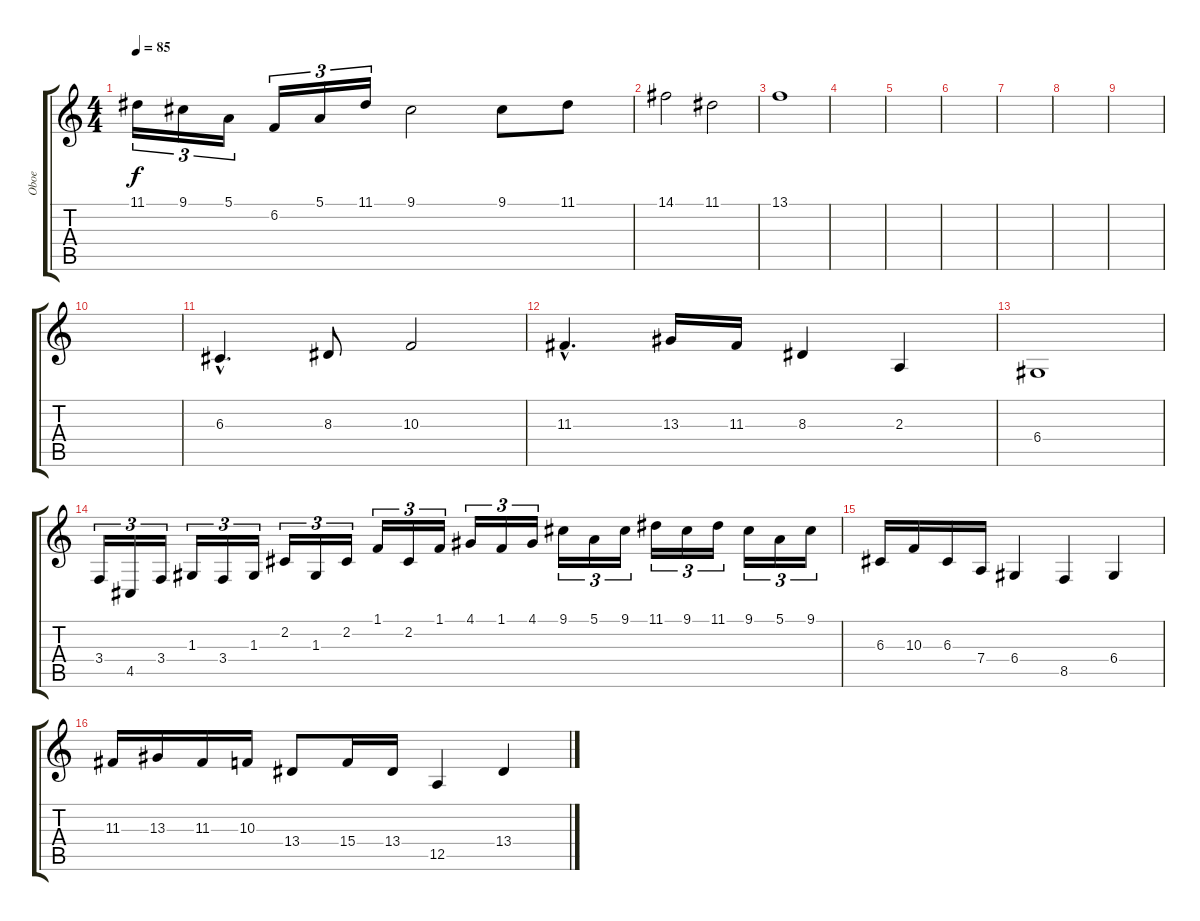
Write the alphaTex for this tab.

\track ("Oboe" "Oboe") {instrument oboe}
\staff {score tabs}
\tuning (E4 B3 G3 D3 A2 E2) {hide}
\ts (4 4)
\tempo 85
\clef g2
\ks c
11.1.16{tu (3 2) dy f} 9.1.16{tu (3 2)} 5.1.16{tu (3 2)} 6.2.16{tu (3 2)} 5.1.16{tu (3 2)} 11.1.16{tu (3 2)} 9.1.2 9.1.8 11.1.8 |
14.1.2 11.1.2 |
13.1.1 |
|
|
|
|
|
|
|
6.3{hac}.4{d} 8.3.8 10.3.2 |
11.3{hac}.4{d} 13.3.16 11.3.16 8.3.4 2.3.4 |
6.4.1 |
3.4.16{tu (3 2)} 4.5.16{tu (3 2)} 3.4.16{tu (3 2)} 1.3.16{tu (3 2)} 3.4.16{tu (3 2)} 1.3.16{tu (3 2)} 2.2.16{tu (3 2)} 1.3.16{tu (3 2)} 2.2.16{tu (3 2)} 1.1.16{tu (3 2)} 2.2.16{tu (3 2)} 1.1.16{tu (3 2)} 4.1.16{tu (3 2)} 1.1.16{tu (3 2)} 4.1.16{tu (3 2)} 9.1.16{tu (3 2)} 5.1.16{tu (3 2)} 9.1.16{tu (3 2)} 11.1.16{tu (3 2)} 9.1.16{tu (3 2)} 11.1.16{tu (3 2)} 9.1.16{tu (3 2)} 5.1.16{tu (3 2)} 9.1.16{tu (3 2)} |
6.3.16 10.3.16 6.3.16 7.4.16 6.4.4 8.5.4 6.4.4 |
11.3.16 13.3.16 11.3.16 10.3.16 13.4.8 15.4.16 13.4.16 12.5.4 13.4.4
